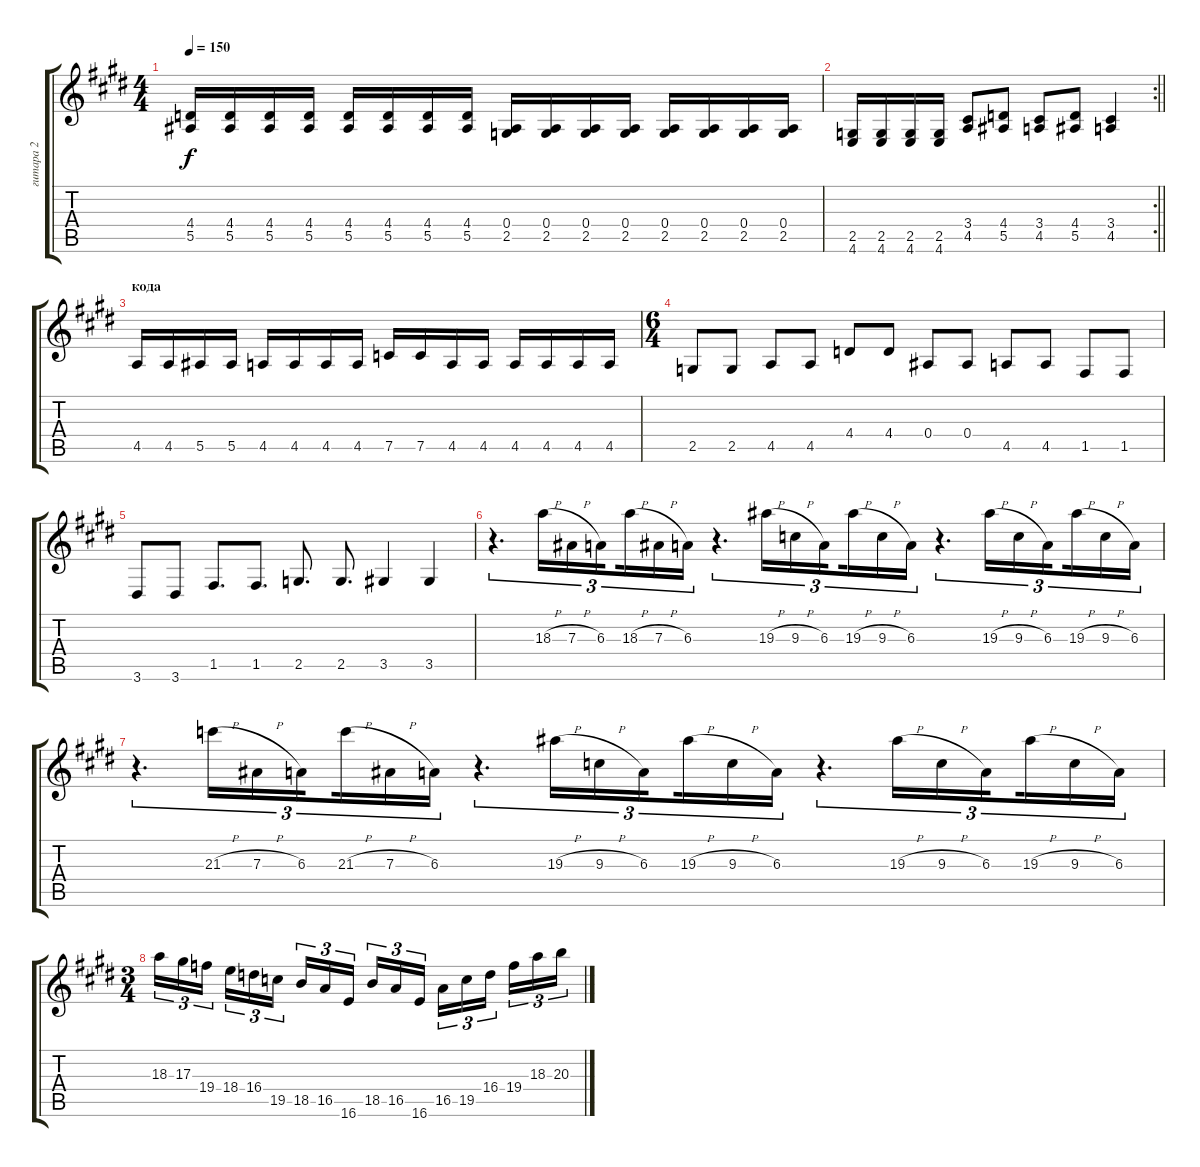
\track ("гитара 2" "гитара 2") {instrument distortionguitar}
\staff {score tabs}
\tuning (C4 G3 Eb3 Bb2 F2 C2) {hide}
\ts (4 4)
\tempo 150
\clef g2
\ks c#minor
(4.4 5.5).16{dy f} (4.4 5.5).16 (4.4 5.5).16 (4.4 5.5).16 (4.4 5.5).16 (4.4 5.5).16 (4.4 5.5).16 (4.4 5.5).16 (0.4 2.5).16 (0.4 2.5).16 (0.4 2.5).16 (0.4 2.5).16 (0.4 2.5).16 (0.4 2.5).16 (0.4 2.5).16 (0.4 2.5).16 |
\rc 2
\barLineRight lightlight
(2.5 4.6).16 (2.5 4.6).16 (2.5 4.6).16 (2.5 4.6).16 (3.4 4.5).8 (4.4 5.5).8 (3.4 4.5).8 (4.4 5.5).8 (3.4 4.5).4 |
\section ("" "кода")
4.5.16 4.5.16 5.5.16 5.5.16 4.5.16 4.5.16 4.5.16 4.5.16 7.5.16 7.5.16 4.5.16 4.5.16 4.5.16 4.5.16 4.5.16 4.5.16 |
\ts (6 4)
2.5.8 2.5.8 4.5.8 4.5.8 4.4.8 4.4.8 0.4.8 0.4.8 4.5.8 4.5.8 1.5.8 1.5.8 |
3.6.8 3.6.8 1.5.8{d} 1.5.8{d} 2.5.8{d} 2.5.8{d} 3.5.4 3.5.4 |
r.4{d tu (3 2)} 18.3{h}.16{tu (3 2)} 7.3{h}.16{tu (3 2)} 6.3.16{tu (3 2) beam splitsecondary} 18.3{h}.16{tu (3 2)} 7.3{h}.16{tu (3 2)} 6.3.16{tu (3 2)} r.4{d tu (3 2)} 19.3{h}.16{tu (3 2)} 9.3{h}.16{tu (3 2)} 6.3.16{tu (3 2) beam splitsecondary} 19.3{h}.16{tu (3 2)} 9.3{h}.16{tu (3 2)} 6.3.16{tu (3 2)} r.4{d tu (3 2)} 19.3{h}.16{tu (3 2)} 9.3{h}.16{tu (3 2)} 6.3.16{tu (3 2) beam splitsecondary} 19.3{h}.16{tu (3 2)} 9.3{h}.16{tu (3 2)} 6.3.16{tu (3 2)} |
r.4{d tu (3 2)} 21.3{h}.16{tu (3 2)} 7.3{h}.16{tu (3 2)} 6.3.16{tu (3 2) beam splitsecondary} 21.3{h}.16{tu (3 2)} 7.3{h}.16{tu (3 2)} 6.3.16{tu (3 2)} r.4{d tu (3 2)} 19.3{h}.16{tu (3 2)} 9.3{h}.16{tu (3 2)} 6.3.16{tu (3 2) beam splitsecondary} 19.3{h}.16{tu (3 2)} 9.3{h}.16{tu (3 2)} 6.3.16{tu (3 2)} r.4{d tu (3 2)} 19.3{h}.16{tu (3 2)} 9.3{h}.16{tu (3 2)} 6.3.16{tu (3 2) beam splitsecondary} 19.3{h}.16{tu (3 2)} 9.3{h}.16{tu (3 2)} 6.3.16{tu (3 2)} |
\ts (3 4)
18.3.16{tu (3 2)} 17.3.16{tu (3 2)} 19.4.16{tu (3 2) beam splitsecondary} 18.4.16{tu (3 2)} 16.4.16{tu (3 2)} 19.5.16{tu (3 2)} 18.5.16{tu (3 2)} 16.5.16{tu (3 2)} 16.6.16{tu (3 2) beam splitsecondary} 18.5.16{tu (3 2)} 16.5.16{tu (3 2)} 16.6.16{tu (3 2)} 16.5.16{tu (3 2)} 19.5.16{tu (3 2)} 16.4.16{tu (3 2) beam splitsecondary} 19.4.16{tu (3 2)} 18.3.16{tu (3 2)} 20.3.16{tu (3 2)}
